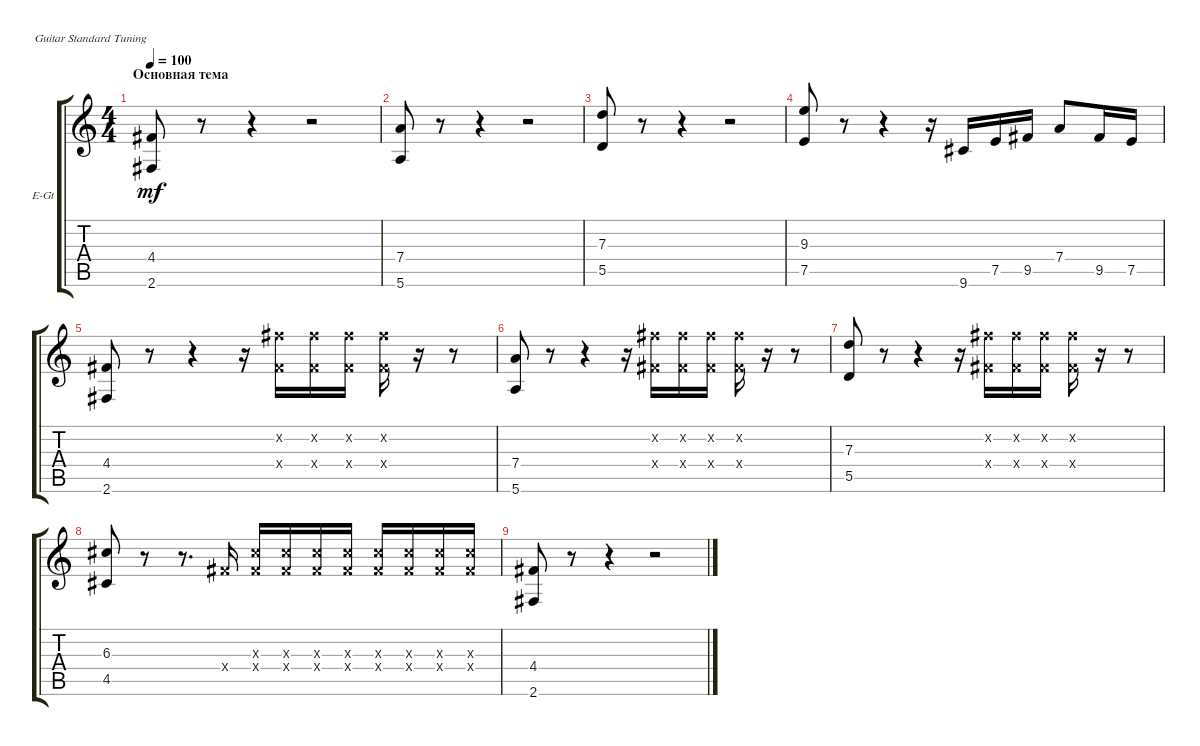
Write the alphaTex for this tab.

\defaultSystemsLayout 4
\bracketExtendMode groupsimilarinstruments
\firstSystemTrackNameOrientation horizontal
\otherSystemsTrackNameOrientation horizontal
\track ("Rhytm Guitar" "E-Gt") {instrument electricguitarclean}
\staff {score tabs}
\tuning (E4 B3 G3 D3 A2 E2)
\ts (4 4)
\section ("" "Основная тема")
\tempo 100
\clef g2
\ks c
(2.6 4.4).8{dy mf} r.8 r.4 r.2 |
(5.6 7.4).8 r.8 r.4 r.2 |
(5.5 7.3).8 r.8 r.4 r.2 |
(7.5 9.3).8 r.8 r.4 r.16 9.6.16 7.5.16 9.5.16 7.4.8 9.5.16 7.5.16 |
(2.6 4.4).8 r.8 r.4 r.16 (4.4{x} 7.2{x}).16 (4.4{x} 7.2{x}).16 (4.4{x} 7.2{x}).16 (7.2{x} 4.4{x}).16 r.16 r.8 |
(5.6 7.4).8 r.8 r.4 r.16 (4.4{x} 7.2{x}).16 (4.4{x} 7.2{x}).16 (4.4{x} 7.2{x}).16 (7.2{x} 4.4{x}).16 r.16 r.8 |
(5.5 7.3).8 r.8 r.4 r.16 (4.4{x} 7.2{x}).16 (4.4{x} 7.2{x}).16 (4.4{x} 7.2{x}).16 (7.2{x} 4.4{x}).16 r.16 r.8 |
(4.5 6.3).8 r.8 r.8{d} 4.4{x}.16 (6.3{x} 4.4{x}).16 (6.3{x} 4.4{x}).16 (6.3{x} 4.4{x}).16 (6.3{x} 4.4{x}).16 (6.3{x} 4.4{x}).16 (6.3{x} 4.4{x}).16 (6.3{x} 4.4{x}).16 (6.3{x} 4.4{x}).16 |
(2.6 4.4).8 r.8 r.4 r.2
